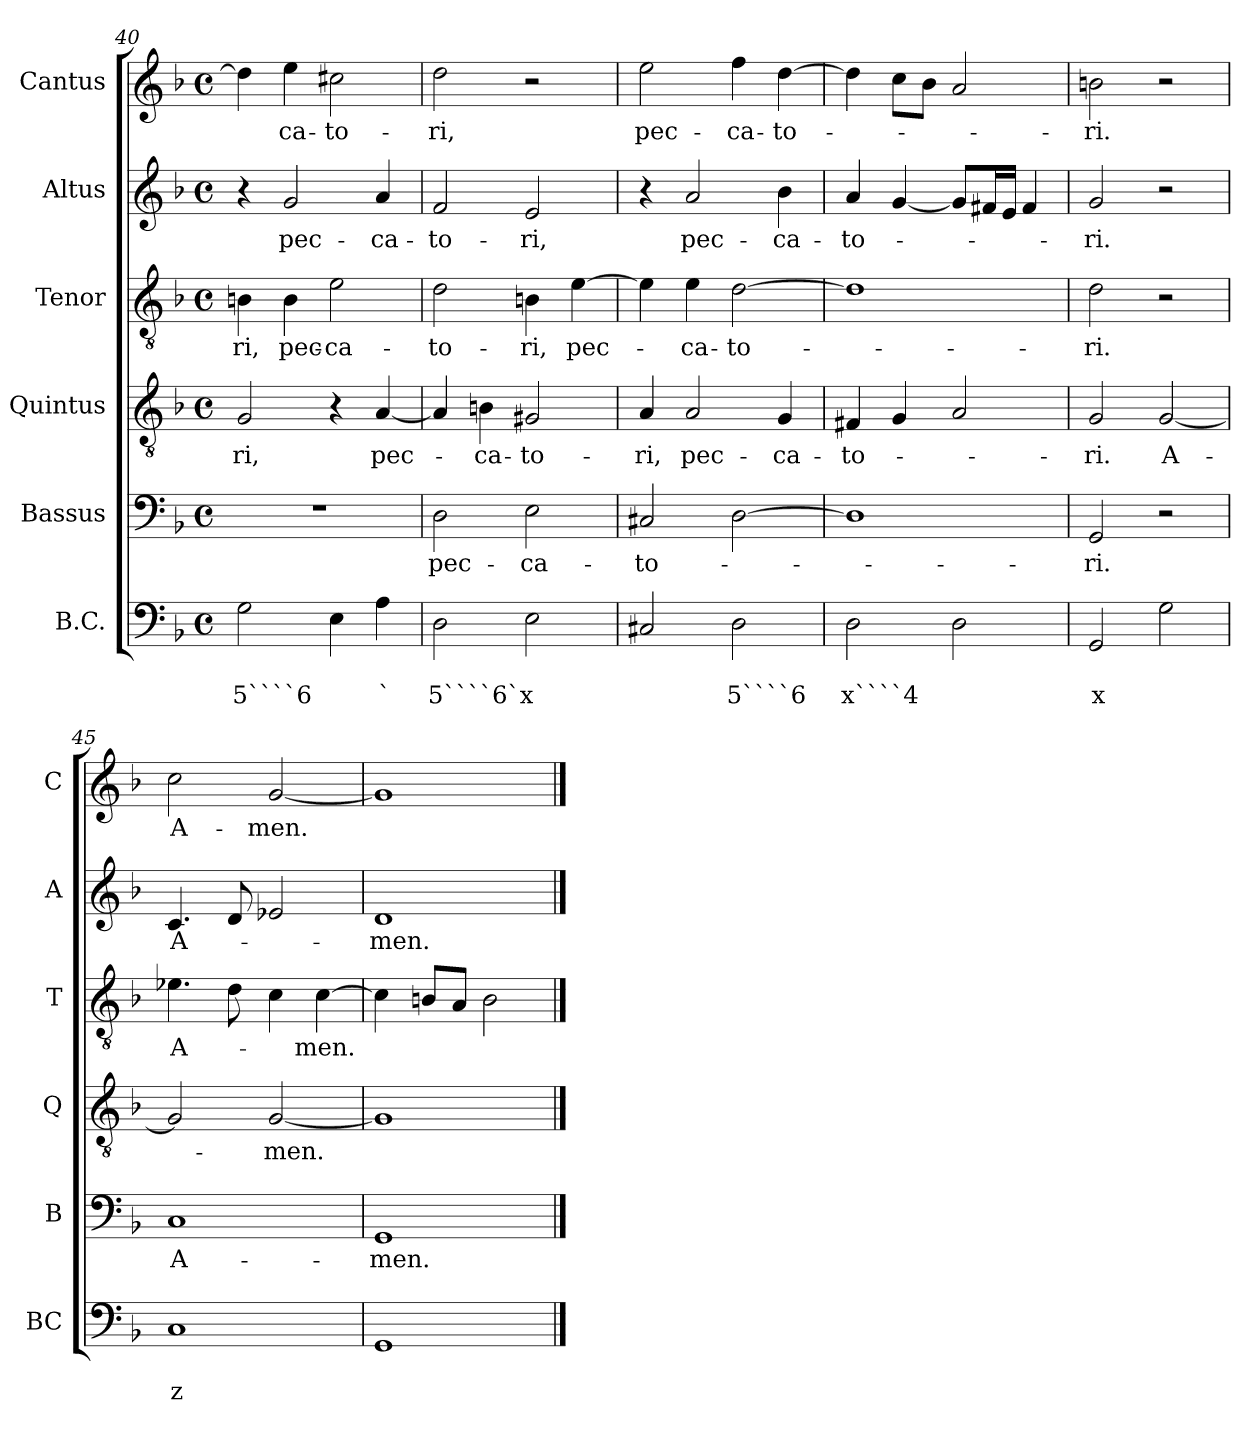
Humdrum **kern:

**kern	**text	**text	**kern	**text	**kern	**text	**kern	**text	**kern	**text	**kern	**text
*part6	*part6	*part6	*part5	*part5	*part4	*part4	*part3	*part3	*part2	*part2	*part1	*part1
*staff6	*staff6	*staff6	*staff5	*staff5	*staff4	*staff4	*staff3	*staff3	*staff2	*staff2	*staff1	*staff1
*I"B.C.	*	*	*I"Bassus	*	*I"Quintus	*	*I"Tenor	*	*I"Altus	*	*I"Cantus	*
*I'BC	*	*	*I'B	*	*I'Q	*	*I'T	*	*I'A	*	*I'C	*
*clefF4	*	*	*clefF4	*	*clefGv2	*	*clefGv2	*	*clefG2	*	*clefG2	*
*k[b-]	*	*	*k[b-]	*	*k[b-]	*	*k[b-]	*	*k[b-]	*	*k[b-]	*
*F:	*	*	*F:	*	*F:	*	*F:	*	*F:	*	*F:	*
*M4/4	*	*	*M4/4	*	*M4/4	*	*M4/4	*	*M4/4	*	*M4/4	*
*met(c)	*	*	*met(c)	*	*met(c)	*	*met(c)	*	*met(c)	*	*met(c)	*
=40	=40	=40	=40	=40	=40	=40	=40	=40	=40	=40	=40	=40
!	!	!LO:LY:b	!	!	!	!LO:LY:b	!	!LO:LY:b	!	!	!	!
2G\	.	5````6	1r	.	2G/	-ri,	4Bn\	-ri,	4r	.	4dd\]	.
!	!	!	!	!	!	!	!	!LO:LY:b	!	!LO:LY:b	!	!LO:LY:b
.	.	.	.	.	.	.	4B\	pec-	2g/	pec-	4ee\	-ca-
!	!	!	!	!	!	!	!	!LO:LY:b	!	!	!	!LO:LY:b
4E\	.	.	.	.	4r	.	2e\	-ca-	.	.	2cc#X\	-to-
!	!	!LO:LY:b	!	!	!	!LO:LY:b	!	!	!	!LO:LY:b	!	!
4A\	.	`	.	.	[4A/	pec-	.	.	4a/	-ca-	.	.
!!LO:LB:g=z
=41	=41	=41	=41	=41	=41	=41	=41	=41	=41	=41	=41	=41
!	!	!LO:LY:b	!	!LO:LY:b	!	!	!	!LO:LY:b	!	!LO:LY:b	!	!LO:LY:b
2D\	.	5````6`x	2D\	pec-	4A/]	.	2d\	-to-	2f/	-to-	2dd\	-ri,
!	!	!	!	!	!	!LO:LY:b	!	!	!	!	!	!
.	.	.	.	.	4Bn\	-ca-	.	.	.	.	.	.
!	!	!	!	!LO:LY:b	!	!LO:LY:b	!	!LO:LY:b	!	!LO:LY:b	!	!
2E\	.	.	2E\	-ca-	2G#X/	-to-	4Bn\	-ri,	2e/	-ri,	2r	.
!	!	!	!	!	!	!	!	!LO:LY:b	!	!	!	!
.	.	.	.	.	.	.	[4e\	pec-	.	.	.	.
=42	=42	=42	=42	=42	=42	=42	=42	=42	=42	=42	=42	=42
!	!	!	!	!LO:LY:b	!	!LO:LY:b	!	!	!	!	!	!LO:LY:b
2C#X/	.	.	2C#X/	-to-	4A/	-ri,	4e\]	.	4r	.	2ee\	pec-
!	!	!	!	!	!	!LO:LY:b	!	!LO:LY:b	!	!LO:LY:b	!	!
.	.	.	.	.	2A/	pec-	4e\	-ca-	2a/	pec-	.	.
!	!	!LO:LY:b	!	!	!	!	!	!LO:LY:b	!	!	!	!LO:LY:b
2D\	.	5````6	[2D\	.	.	.	[2d\	-to-	.	.	4ff\	-ca-
!	!	!	!	!	!	!LO:LY:b	!	!	!	!LO:LY:b	!	!LO:LY:b
.	.	.	.	.	4G/	-ca-	.	.	4b-\	-ca-	[4dd\	-to-
=43	=43	=43	=43	=43	=43	=43	=43	=43	=43	=43	=43	=43
!	!	!LO:LY:b	!	!	!	!LO:LY:b	!	!	!	!LO:LY:b	!	!
2D\	.	x````4	1D]	.	4F#X/	-to-	1d]	.	4a/	-to-	4dd\]	.
.	.	.	.	.	4G/	.	.	.	[4g/	.	8cc\L	.
.	.	.	.	.	.	.	.	.	.	.	8b-\J	.
2D\	.	.	.	.	2A/	.	.	.	8g/L]	.	2a/	.
.	.	.	.	.	.	.	.	.	16f#X/L	.	.	.
.	.	.	.	.	.	.	.	.	16e/JJ	.	.	.
.	.	.	.	.	.	.	.	.	4f#/	.	.	.
=44	=44	=44	=44	=44	=44	=44	=44	=44	=44	=44	=44	=44
!	!	!LO:LY:b	!	!LO:LY:b	!	!LO:LY:b	!	!LO:LY:b	!	!LO:LY:b	!	!LO:LY:b
2GG/	.	x	2GG/	-ri.	2G/	-ri.	2d\	-ri.	2g/	-ri.	2bn\	-ri.
!	!	!	!	!	!	!LO:LY:b	!	!	!	!	!	!
2G\	.	.	2r	.	[2G/	A-	2r	.	2r	.	2r	.
=45	=45	=45	=45	=45	=45	=45	=45	=45	=45	=45	=45	=45
!	!	!LO:LY:b	!	!LO:LY:b	!	!	!	!LO:LY:b	!	!LO:LY:b	!	!LO:LY:b
1C	.	z	1C	A-	2G/]	.	4.e-X\	A-	4.c/	A-	2cc\	A-
.	.	.	.	.	.	.	8d\	.	8d/	.	.	.
!	!	!	!	!	!	!LO:LY:b	!	!	!	!	!	!LO:LY:b
.	.	.	.	.	[2G/	-men.	4c\	.	2e-X/	.	[2g/	-men.
!	!	!	!	!	!	!	!	!LO:LY:b	!	!	!	!
.	.	.	.	.	.	.	[4c\	-men.	.	.	.	.
=46	=46	=46	=46	=46	=46	=46	=46	=46	=46	=46	=46	=46
!	!	!	!	!LO:LY:b	!	!	!	!	!	!LO:LY:b	!	!
1GG	.	.	1GG	-men.	1G]	.	4c\]	.	1d	-men.	1g]	.
.	.	.	.	.	.	.	8Bn/L	.	.	.	.	.
.	.	.	.	.	.	.	8A/J	.	.	.	.	.
.	.	.	.	.	.	.	2B\	.	.	.	.	.
==	==	==	==	==	==	==	==	==	==	==	==	==
*-	*-	*-	*-	*-	*-	*-	*-	*-	*-	*-	*-	*-
